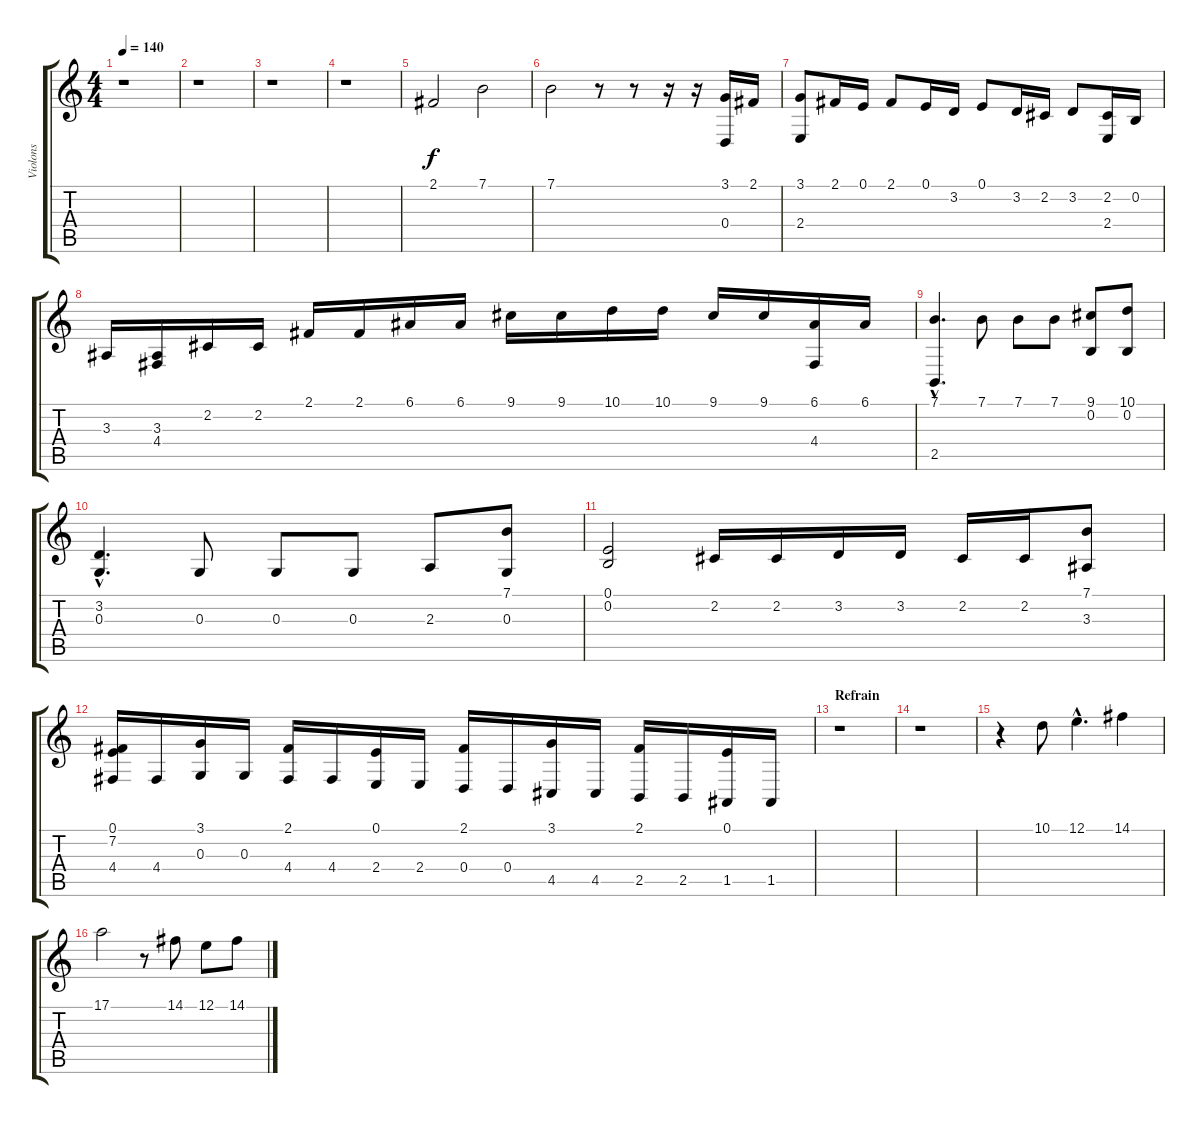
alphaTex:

\track ("Violons" "Violons") {instrument stringensemble1}
\staff {score tabs}
\tuning (E4 B3 G3 D3 A2 E2) {hide}
\ts (4 4)
\tempo 140
\clef g2
\ks c
r.1{dy f} |
r.1 |
r.1 |
r.1 |
2.1.2 7.1.2 |
7.1.2 r.8 r.8 r.16 r.16 (3.1 0.4).16 2.1.16 |
(3.1 2.4).8 2.1.16 0.1.16 2.1.8 0.1.16 3.2.16 0.1.8 3.2.16 2.2.16 3.2.8 (2.2 2.4).16 0.2.16 |
3.3.16 (3.3 4.4).16 2.2.16 2.2.16 2.1.16 2.1.16 6.1.16 6.1.16 9.1.16 9.1.16 10.1.16 10.1.16 9.1.16 9.1.16 (6.1 4.4).16 6.1.16 |
(7.1{hac} 2.5{hac}).4{d} 7.1.8 7.1.8 7.1.8 (9.1 0.2).8 (10.1 0.2).8 |
(3.2{hac} 0.3{hac}).4{d} 0.3.8 0.3.8 0.3.8 2.3.8 (7.1 0.3).8 |
(0.1 0.2).2 2.2.16 2.2.16 3.2.16 3.2.16 2.2.16 2.2.16 (7.1 3.3).8 |
(0.1 7.2 4.4).16 4.4.16 (3.1 0.3).16 0.3.16 (2.1 4.4).16 4.4.16 (0.1 2.4).16 2.4.16 (2.1 0.4).16 0.4.16 (3.1 4.5).16 4.5.16 (2.1 2.5).16 2.5.16 (0.1 1.5).16 1.5.16 |
\section ("" "Refrain")
r.1 |
r.1 |
r.4 10.1.8 12.1{hac}.4{d} 14.1.4 |
17.1.2 r.8 14.1.8 12.1.8 14.1.8
